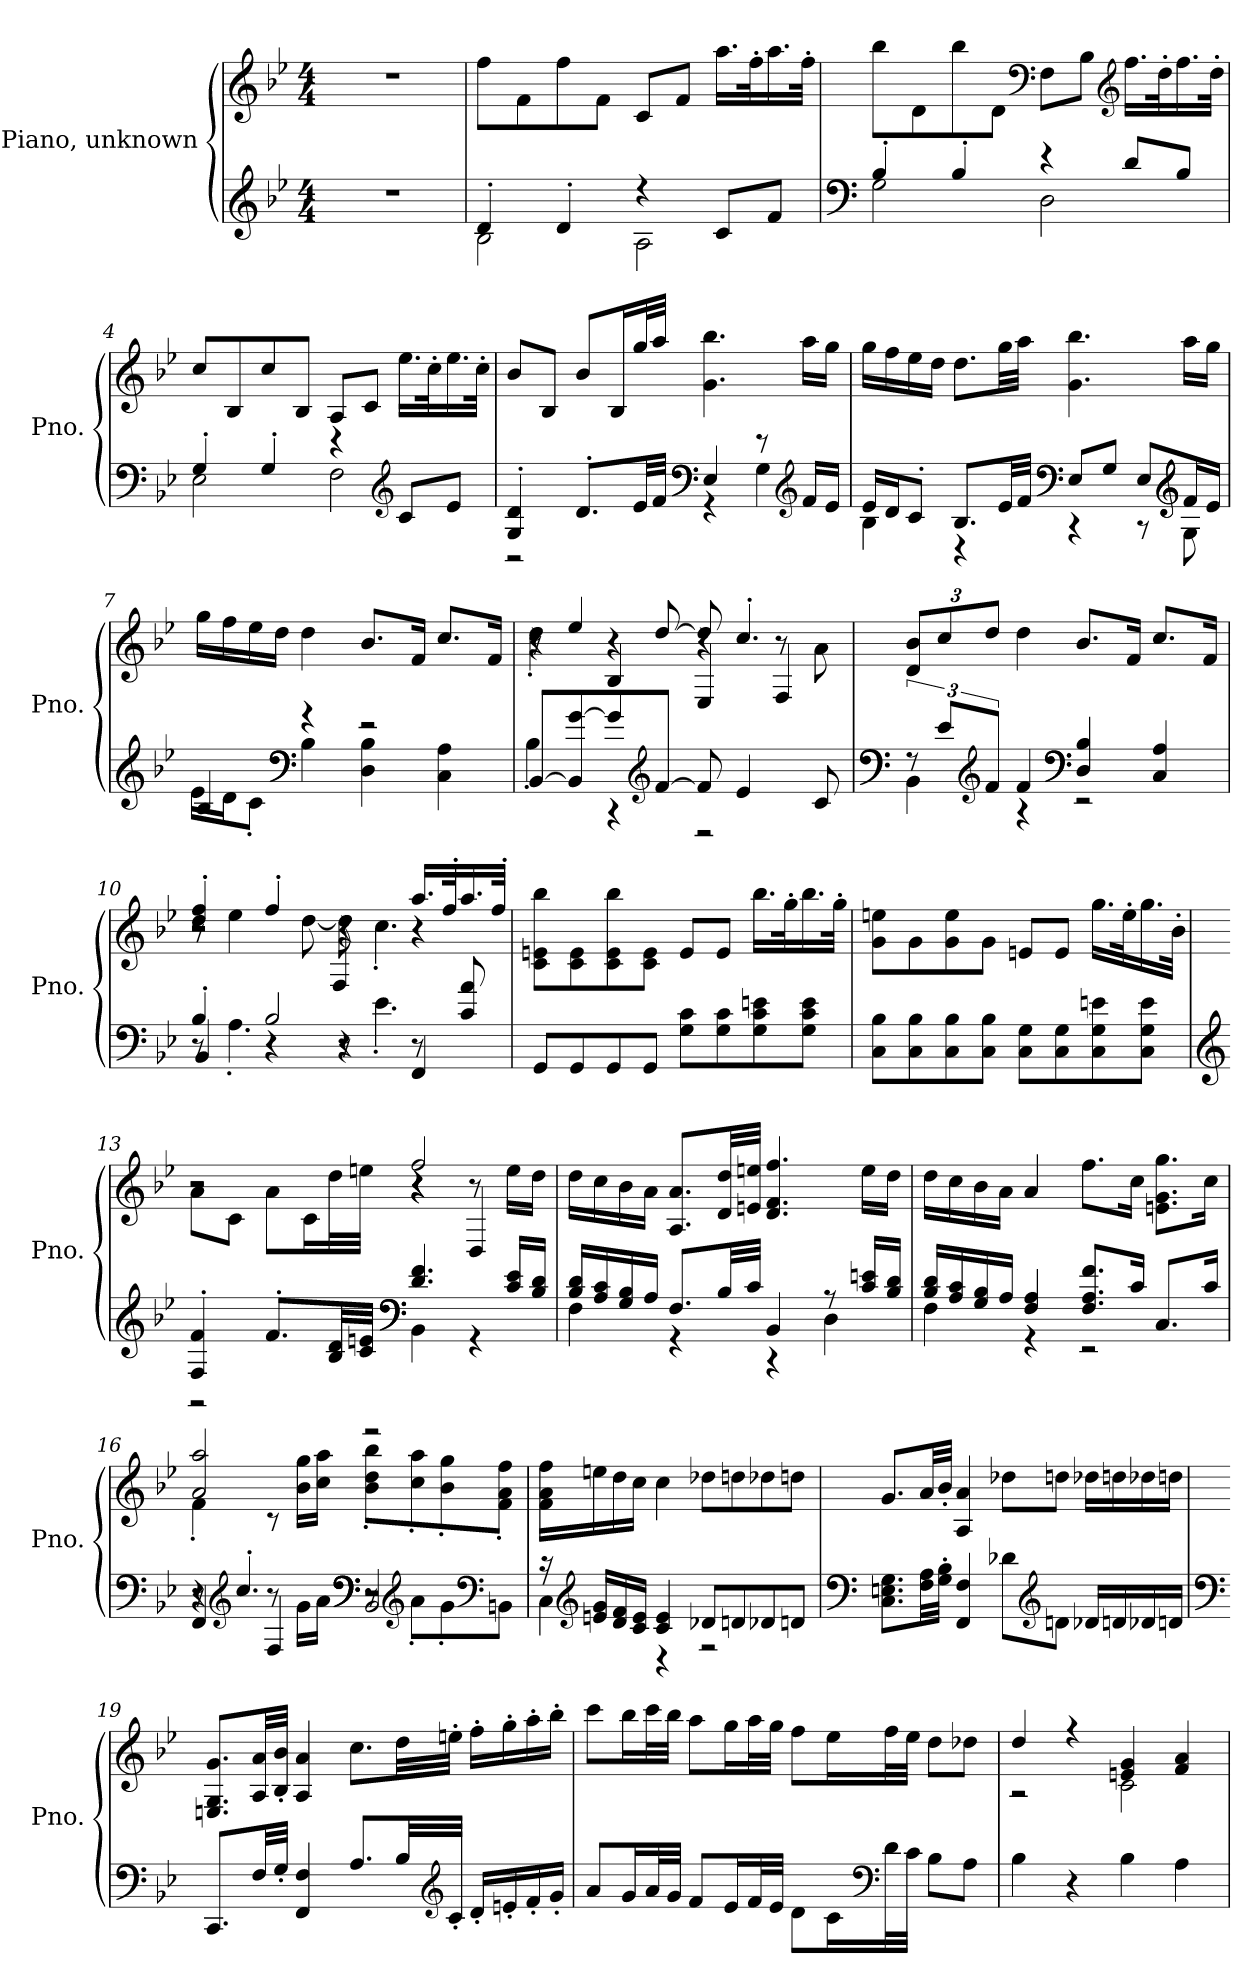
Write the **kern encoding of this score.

**kern	**kern
*part1	*part1
*staff2	*staff1
*I"Piano, unknown	*
*I'Pno.	*
*clefG2	*clefG2
*k[b-e-]	*k[b-e-]
*M4/4	*M4/4
*MM120	*MM120
=1	=1
1r	1r
=2	=2
*^	*
4d'/	2B-\	8ff\L
.	.	8f\
4d'/	.	8ff\
.	.	8f\J
4r	2A\	8c/L
.	.	8f/J
8c/L	.	16.aa\LL
.	.	32ff'\K
8f/J	.	16.aa\
.	.	32ff'\JJk
=3	=3	=3
*clefF4	*	*
4B-'/	2G\	8bb-\L
.	.	8d\
4B-'/	.	8bb-\
.	.	8d\J
*	*	*clefF4
4r	2D\	8F\L
.	.	8B-\J
*	*	*clefG2
8d/L	.	16.ff\LL
.	.	32dd'\K
8B-/J	.	16.ff\
.	.	32dd'\JJk
=4	=4	=4
4G'/	2E-\	8cc/L
.	.	8B-/
4G'/	.	8cc/
.	.	8B-/J
4r	2F\	8A/L
.	.	8c/J
*clefG2	*	*
8c/L	.	16.ee-\LL
.	.	32cc'\K
8e-/J	.	16.ee-\
.	.	32cc'\JJk
!!LO:LB:g=z
=5	=5	=5
4G/' 4d/'	2r	8b-/L
.	.	8B-/J
8.d'/L	.	8b-/L
.	.	16B-/L
32e-/LL	.	32gg/L
32f/JJJ	.	32aa/JJJ
*clefF4	*	*
4E-/	4r	4.g\ 4.bb-\
8r	4G\	.
*clefG2	*	*
16f/LL	.	16aa\LL
16e-/JJ	.	16gg\JJ
=6	=6	=6
16e-/LL	4B-\	16gg\LL
16d/J	.	16ff\
8c'/J	.	16ee-\
.	.	16dd\JJ
8.B-/L	4r	8.dd\L
32e-/LL	.	32gg\LL
32f/JJJ	.	32aa\JJJ
*clefF4	*	*
8E-/L	4r	4.g\ 4.bb-\
8G/J	.	.
8E-/L	8r	.
*clefG2	*	*
16f/L	8G\	16aa\LL
16e-/JJ	.	16gg\JJ
=7	=7	=7
4B-/	16e-\LL	16gg\LL
.	16d\J	16ff\
.	8c'\J	16ee-\
.	.	16dd\JJ
*clefF4	*	*
4r	4B-\	4dd\
2r	4D\ 4B-\	8.b-/L
.	.	16f/Jk
.	4C\ 4A\	8.cc/L
.	.	16f/Jk
!!LO:LB:g=z
=8	=8	=8
*	*	*^
*	*	*	*^
[8BB-/L	4B-'\	8r	4dd'\	4r
8BB-/] [8g/	.	4ee-/	.	.
8g/]	4r	.	4r	4B-/
*clefG2	*	*	*	*
[8f/J	.	[8dd/	.	.
8f/]	2r	8dd/]	4r	4E-/
4e-/	.	4.cc'/	.	.
.	.	.	8r	4F/
8c/	.	.	8a\	.
*	*	*v	*v	*v
=9	=9	=9
*clefF4	*	*
*	*	*Xbrackettup
12r	4BB-\	12d/ 12b-/L
12e-/L	.	12cc/
*clefG2	*	*
12f/J	.	12dd/J
4f/	4r	4dd\
*clefF4	*	*
4D/ 4B-/	2r	8.b-/L
.	.	16f/Jk
4C/ 4A/	.	8.cc/L
.	.	16f/Jk
=10	=10	=10
*	*^	*^
*	*	*	*	*^
4B-'/	8r	4BB-/	4dd/' 4ff/'	8r	2r
.	4.A'\	.	.	4ee-\	.
2B-/	.	4r	4ff'/	.	.
.	.	.	.	[8dd\	.
.	8r	4r	4r	8dd\]	4F/
.	4.e-'\	.	.	4.cc'\	.
8r	.	4FF/	16.aa/LL	.	4r
.	.	.	32ff'/K	.	.
8c/ 8a/	.	.	16.aa/	.	.
.	.	.	32ff'/JJk	.	.
*v	*v	*v	*	*	*
*	*v	*v	*v
!!LO:LB:g=z
=11	=11
8GG/L	8c\ 8en\ 8bb-\L
8GG/	8c\ 8e\
8GG/	8c\ 8e\ 8bb-\
8GG/J	8c\ 8e\J
8G\ 8c\L	8e/L
8G\ 8c\	8e/J
8G\ 8c\ 8en\	16.bb-\LL
.	32gg'\K
8G\ 8c\ 8e\J	16.bb-\
.	32gg'\JJk
=12	=12
8C\ 8B-\L	8g\ 8een\L
8C\ 8B-\	8g\
8C\ 8B-\	8g\ 8ee\
8C\ 8B-\J	8g\J
8C\ 8G\L	8en/L
8C\ 8G\	8e/J
8C\ 8G\ 8en\	16.gg\LL
.	32ee'\K
8C\ 8G\ 8e\J	16.gg\
.	32b-'\JJk
=13	=13
*clefG2	*
*^	*^
*	*	*	*^
4F/' 4f/'	2r	2r	8a\L	2r
.	.	.	8c\J	.
8.f'/L	.	.	8a\L	.
.	.	.	16c\L	.
32B-/ 32d/LL	.	.	32dd\L	.
32c/ 32en/JJJ	.	.	32een\JJJ	.
*clefF4	*	*	*	*
4.d/ 4.f/	4BB-\	2ff/	4r	4r
.	4r	.	8r	4D/
16c/ 16e/LL	.	.	16ee\LL	.
16B-/ 16d/JJ	.	.	16dd\JJ	.
*	*	*v	*v	*v
!!LO:LB:g=z
=14	=14	=14
16B-/ 16d/LL	4F\	16dd\LL
16A/ 16c/	.	16cc\
16G/ 16B-/	.	16b-\
16A/JJ	.	16a\JJ
8.F/L	4r	8.A/ 8.a/L
32B-/LL	.	32d/ 32dd/LL
32c/JJJ	.	32en/ 32een/JJJ
4BB-/	4r	4.d/ 4.f/ 4.ff/
8r	4D\	.
16c/ 16en/LL	.	16ee\LL
16B-/ 16d/JJ	.	16dd\JJ
=15	=15	=15
16B-/ 16d/LL	4F\	16dd\LL
16A/ 16c/	.	16cc\
16G/ 16B-/	.	16b-\
16A/JJ	.	16a\JJ
4F/ 4A/	4r	4a/
8.F/ 8.A/ 8.f/L	2r	8.ff\L
16c/Jk	.	16cc\Jk
8.C/L	.	8.en\ 8.g\ 8.gg\L
16c/Jk	.	16cc\Jk
=16	=16	=16
*	*^	*^
8r	4r	4FF/	2a/ 2aa/	4f'\
*clefG2	*	*	*	*
4.cc'/	.	.	.	.
.	8r	4F/	.	8r
.	16g\LL	.	.	16b-\ 16gg\LL
.	16a\JJ	.	.	16cc\ 16aa\JJ
*clefF4	*	*	*	*
2r	8r	2BB-/	2r	8b-\' 8dd\' 8bb-\'L
*clefG2	*	*	*	*
.	8a'\L	.	.	8cc\' 8aa\'
.	8g'\	.	.	8b-\' 8gg\'
*clefF4	*	*	*	*
.	8BBn\J	.	.	8f\' 8a\' 8ff\'J
*	*v	*v	*	*
*	*	*v	*v
!!LO:LB:g=z
=17	=17	=17
16r	4C\	16f\ 16a\ 16ff\LL
*clefG2	*	*
16en/ 16g/LL	.	16een\
16d/ 16f/	.	16dd\
16c/ 16e/JJ	.	16cc\JJ
4c/ 4e/	4r	4cc\
8d-X/L	2r	8dd-X\L
8dn/	.	8ddn\
8d-X/	.	8dd-X\
8dn/J	.	8ddn\J
*v	*v	*
=18	=18
*clefF4	*
8.C\ 8.En\ 8.G\L	8.g/L
32F\ 32A\LL	32a/LL
32G\' 32B-\'JJJ	32b-'/JJJ
4FF/ 4F/	4A/ 4a/
8d-X\L	8dd-X\L
*clefG2	*
8dn\J	8ddn\J
16d-X/LL	16dd-X\LL
16dn/	16ddn\
16d-X/	16dd-X\
16dn/JJ	16ddn\JJ
!!LO:PB:g=z
=19	=19
*clefF4	*
8.CC/L	8.En/ 8.G/ 8.g/L
32F/LL	32A/ 32a/LL
32G'/JJJ	32B-/' 32b-/'JJJ
4FF/ 4F/	4A/ 4a/
8.A/L	8.cc\L
32B-/LL	32dd\LL
*clefG2	*
32c'/JJJ	32een'\JJJ
16d'/LL	16ff'\LL
16en'/	16gg'\
16f'/	16aa'\
16g'/JJ	16bb-'\JJ
=20	=20
8a/L	8ccc\L
16g/L	16bb-\L
32a/L	32ccc\L
32g/JJJ	32bb-\JJJ
8f/L	8aa\L
16e-/L	16gg\L
32f/L	32aa\L
32e-/JJJ	32gg\JJJ
8d\L	8ff\L
16c\L	16ee-\L
*clefF4	*
32d\L	32ff\L
32c\JJJ	32ee-\JJJ
8B-\L	8dd\L
8A\J	8dd-X\J
=21	=21
*	*^
4B-\	4dd/	2r
4r	4r	.
4B-\	4en/ 4g/	2c\
4A\	4f/ 4a/	.
*	*v	*v
=	=
*-	*-
